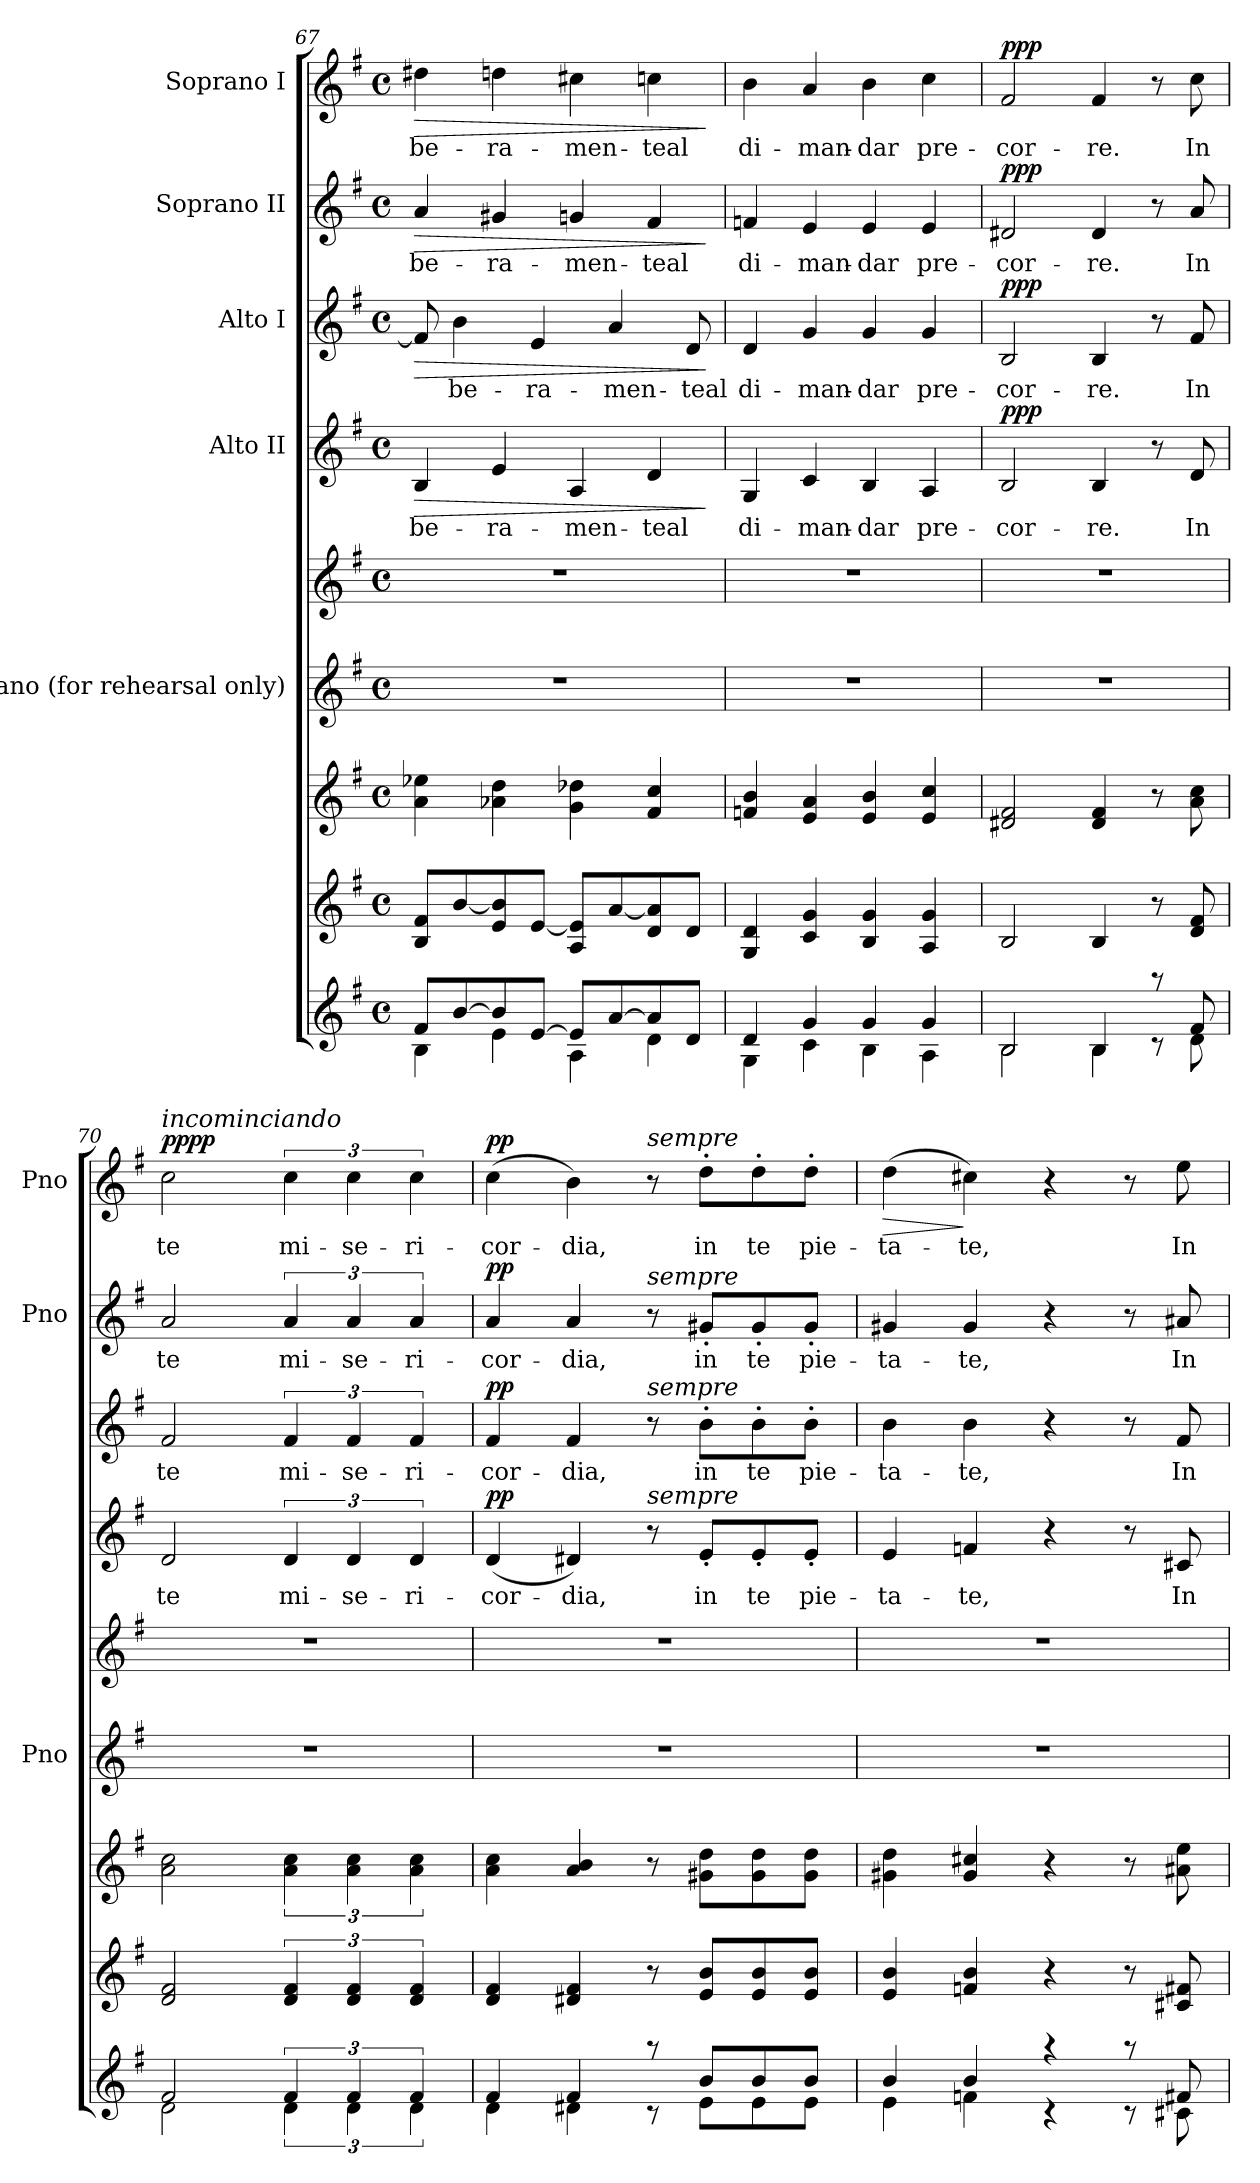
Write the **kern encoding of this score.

**kern	**kern	**kern	**kern	**kern	**kern	**text	**dynam	**kern	**text	**dynam	**kern	**text	**dynam	**kern	**text	**dynam
*part8	*part7	*part6	*part5	*part5	*part4	*part4	*part4	*part3	*part3	*part3	*part2	*part2	*part2	*part1	*part1	*part1
*staff9	*staff8	*staff7	*staff6	*staff5	*staff4	*staff4	*staff4	*staff3	*staff3	*staff3	*staff2	*staff2	*staff2	*staff1	*staff1	*staff1
*	*	*	*I"Piano  (for rehearsal only)	*	*I"Alto II	*	*	*I"Alto I	*	*	*I"Soprano II	*	*	*I"Soprano I	*	*
*	*	*	*I'Pno	*	*	*	*	*	*	*	*I'Pno	*	*	*I'Pno	*	*
!!LO:PB:g=z
*clefG2	*clefG2	*clefG2	*clefG2	*clefG2	*clefG2	*	*	*clefG2	*	*	*clefG2	*	*	*clefG2	*	*
*k[f#]	*k[f#]	*k[f#]	*k[f#]	*k[f#]	*k[f#]	*	*	*k[f#]	*	*	*k[f#]	*	*	*k[f#]	*	*
*G:	*G:	*G:	*G:	*G:	*G:	*	*	*G:	*	*	*G:	*	*	*G:	*	*
*M4/4	*M4/4	*M4/4	*M4/4	*M4/4	*M4/4	*	*	*M4/4	*	*	*M4/4	*	*	*M4/4	*	*
*met(c)	*met(c)	*met(c)	*met(c)	*met(c)	*met(c)	*	*	*met(c)	*	*	*met(c)	*	*	*met(c)	*	*
=67	=67	=67	=67	=67	=67	=67	=67	=67	=67	=67	=67	=67	=67	=67	=67	=67
*^	*	*	*	*	*	*	*	*	*	*	*	*	*	*	*	*
!	!	!	!	!	!	!	!LO:LY:b	!LO:HP:b	!	!	!LO:HP:b	!	!LO:LY:b	!LO:HP:b	!	!LO:LY:b	!LO:HP:b
8f#/L	4B\	8B/ 8f#/L	4a\ 4ee-X\	1r	1r	4B/	-be-	>	8f#/]	.	>	4a/	-be-	>	4dd#X\	-be-	>
!	!	!	!	!	!	!	!	!	!	!LO:LY:b	!	!	!	!	!	!	!
[8b/	.	[8b/	.	.	.	.	.	.	4b\	-be-	.	.	.	.	.	.	.
!	!	!	!	!	!	!	!LO:LY:b	!	!	!	!	!	!LO:LY:b	!	!	!LO:LY:b	!
8b/]	4e\	8e/ 8b/]	4a-X\ 4dd\	.	.	4e/	-ra-	.	.	.	.	4g#X/	-ra-	.	4ddn\	-ra-	.
!	!	!	!	!	!	!	!	!	!	!LO:LY:b	!	!	!	!	!	!	!
[8e/J	.	[8e/J	.	.	.	.	.	.	4e/	-ra-	.	.	.	.	.	.	.
!	!	!	!	!	!	!	!LO:LY:b	!	!	!	!	!	!LO:LY:b	!	!	!LO:LY:b	!
8e/L]	4A\	8A/ 8e/]L	4g\ 4dd-X\	.	.	4A/	-men-	.	.	.	.	4gn/	-men-	.	4cc#X\	-men-	.
!	!	!	!	!	!	!	!	!	!	!LO:LY:b	!	!	!	!	!	!	!
[8a/	.	[8a/	.	.	.	.	.	.	4a/	-men-	.	.	.	.	.	.	.
!	!	!	!	!	!	!	!LO:LY:b	!	!	!	!	!	!LO:LY:b	!	!	!LO:LY:b	!
8a/]	4d\	8d/ 8a/]	4f#/ 4cc/	.	.	4d/	teal	.	.	.	.	4f#/	teal	.	4ccn\	teal	.
!	!	!	!	!	!	!	!	!	!	!LO:LY:b	!	!	!	!	!	!	!
8d/J	.	8d/J	.	.	.	.	.	.	8d/	teal	.	.	.	.	.	.	.
*v	*v	*	*	*	*	*	*	*	*	*	*	*	*	*	*	*	*
.	.	.	.	.	.	.	]	.	.	]	.	.	]	.	.	]
!!LO:PB:g=z
=68	=68	=68	=68	=68	=68	=68	=68	=68	=68	=68	=68	=68	=68	=68	=68	=68
*^	*	*	*	*	*	*	*	*	*	*	*	*	*	*	*	*
!	!	!	!	!	!	!	!LO:LY:b	!	!	!LO:LY:b	!	!	!LO:LY:b	!	!	!LO:LY:b	!
4d/	4G\	4G/ 4d/	4fn/ 4b/	1r	1r	4G/	di-	.	4d/	di-	.	4fn/	di-	.	4b\	di-	.
!	!	!	!	!	!	!	!LO:LY:b	!	!	!LO:LY:b	!	!	!LO:LY:b	!	!	!LO:LY:b	!
4g/	4c\	4c/ 4g/	4e/ 4a/	.	.	4c/	-man-	.	4g/	-man-	.	4e/	-man-	.	4a/	-man-	.
!	!	!	!	!	!	!	!LO:LY:b	!	!	!LO:LY:b	!	!	!LO:LY:b	!	!	!LO:LY:b	!
4g/	4B\	4B/ 4g/	4e/ 4b/	.	.	4B/	-dar	.	4g/	-dar	.	4e/	-dar	.	4b\	-dar	.
!	!	!	!	!	!	!	!LO:LY:b	!	!	!LO:LY:b	!	!	!LO:LY:b	!	!	!LO:LY:b	!
4g/	4A\	4A/ 4g/	4e/ 4cc/	.	.	4A/	pre-	.	4g/	pre-	.	4e/	pre-	.	4cc\	pre-	.
=69	=69	=69	=69	=69	=69	=69	=69	=69	=69	=69	=69	=69	=69	=69	=69	=69	=69
!	!	!	!	!	!	!	!LO:LY:b	!LO:DY:b	!	!LO:LY:b	!LO:DY:b	!	!LO:LY:b	!LO:DY:b	!	!LO:LY:b	!LO:DY:b
2B/	2B\	2B/	2d#X/ 2f#/	1r	1r	2B/	-cor-	ppp	2B/	-cor-	ppp	2d#X/	-cor-	ppp	2f#/	-cor-	ppp
!	!	!	!	!	!	!	!LO:LY:b	!	!	!LO:LY:b	!	!	!LO:LY:b	!	!	!LO:LY:b	!
4B/	4B\	4B/	4d#/ 4f#/	.	.	4B/	-re.	.	4B/	-re.	.	4d#/	-re.	.	4f#/	-re.	.
8raa	8rc	8r	8r	.	.	8r	.	.	8r	.	.	8r	.	.	8r	.	.
!	!	!	!	!	!	!	!LO:LY:b	!	!	!LO:LY:b	!	!	!LO:LY:b	!	!	!LO:LY:b	!
8f#/	8d\	8d/ 8f#/	8a\ 8cc\	.	.	8d/	In	.	8f#/	In	.	8a/	In	.	8cc\	In	.
=70	=70	=70	=70	=70	=70	=70	=70	=70	=70	=70	=70	=70	=70	=70	=70	=70	=70
!	!	!	!	!	!	!	!	!	!	!	!	!	!	!	!LO:TX:a:i:t=incominciando	!	!
!	!	!	!	!	!	!	!LO:LY:b	!	!	!LO:LY:b	!	!	!LO:LY:b	!	!	!LO:LY:b	!LO:DY:b
2f#/	2d\	2d/ 2f#/	2a\ 2cc\	1r	1r	2d/	te	.	2f#/	te	.	2a/	te	.	2cc\	te	pppp
!	!	!	!	!	!	!	!LO:LY:b	!	!	!LO:LY:b	!	!	!LO:LY:b	!	!	!LO:LY:b	!
6f#/	6d\	6d/ 6f#/	6a\ 6cc\	.	.	6d/	mi-	.	6f#/	mi-	.	6a/	mi-	.	6cc\	mi-	.
!	!	!	!	!	!	!	!LO:LY:b	!	!	!LO:LY:b	!	!	!LO:LY:b	!	!	!LO:LY:b	!
6f#/	6d\	6d/ 6f#/	6a\ 6cc\	.	.	6d/	-se-	.	6f#/	-se-	.	6a/	-se-	.	6cc\	-se-	.
!	!	!	!	!	!	!	!LO:LY:b	!	!	!LO:LY:b	!	!	!LO:LY:b	!	!	!LO:LY:b	!
6f#/	6d\	6d/ 6f#/	6a\ 6cc\	.	.	6d/	-ri-	.	6f#/	-ri-	.	6a/	-ri-	.	6cc\	-ri-	.
=71	=71	=71	=71	=71	=71	=71	=71	=71	=71	=71	=71	=71	=71	=71	=71	=71	=71
!	!	!	!	!	!	!	!LO:LY:b	!LO:DY:b	!	!LO:LY:b	!LO:DY:b	!	!LO:LY:b	!LO:DY:b	!	!LO:LY:b	!LO:DY:b
4f#/	4d\	4d/ 4f#/	4a\ 4cc\	1r	1r	(<4d/	-cor-	pp	4f#/	-cor-	pp	4a/	-cor-	pp	(>4cc\	-cor-	pp
!	!	!	!	!	!	!	!LO:LY:b	!	!	!LO:LY:b	!	!	!LO:LY:b	!	!	!LO:LY:b	!
4f#/	4d#X\	4d#X/ 4f#/	4a/ 4b/	.	.	4d#X/)	-dia,	.	4f#/	-dia,	.	4a/	-dia,	.	4b\)	-dia,	.
!	!	!	!	!	!	!	!	!	!	!	!	!	!	!	!LO:TX:a:i:t=sempre	!	!
!	!	!	!	!	!	!	!	!	!	!	!	!LO:TX:a:i:t=sempre	!	!	!	!	!
!	!	!	!	!	!	!	!	!	!LO:TX:a:i:t=sempre	!	!	!	!	!	!	!	!
!	!	!	!	!	!	!LO:TX:a:i:t=sempre	!	!	!	!	!	!	!	!	!	!	!
8raa	8rc	8r	8r	.	.	8r	.	.	8r	.	.	8r	.	.	8r	.	.
!	!	!	!	!	!	!	!LO:LY:b	!	!	!LO:LY:b	!	!	!LO:LY:b	!	!	!LO:LY:b	!
8b/L	8e\L	8e/ 8b/L	8g#X\ 8dd\L	.	.	8e'/L	in	.	8b'\L	in	.	8g#X'/L	in	.	8dd'\L	in	.
!	!	!	!	!	!	!	!LO:LY:b	!	!	!LO:LY:b	!	!	!LO:LY:b	!	!	!LO:LY:b	!
8b/	8e\	8e/ 8b/	8g#\ 8dd\	.	.	8e'/	te	.	8b'\	te	.	8g#'/	te	.	8dd'\	te	.
!	!	!	!	!	!	!	!LO:LY:b	!	!	!LO:LY:b	!	!	!LO:LY:b	!	!	!LO:LY:b	!
8b/J	8e\J	8e/ 8b/J	8g#\ 8dd\J	.	.	8e'/J	pie-	.	8b'\J	pie-	.	8g#'/J	pie-	.	8dd'\J	pie-	.
=72	=72	=72	=72	=72	=72	=72	=72	=72	=72	=72	=72	=72	=72	=72	=72	=72	=72
!	!	!	!	!	!	!	!LO:LY:b	!	!	!LO:LY:b	!	!	!LO:LY:b	!	!	!LO:LY:b	!LO:HP:b
4b/	4e\	4e/ 4b/	4g#X\ 4dd\	1r	1r	4e/	-ta-	.	4b\	-ta-	.	4g#X/	-ta-	.	(>4dd\	-ta-	>
!	!	!	!	!	!	!	!LO:LY:b	!	!	!LO:LY:b	!	!	!LO:LY:b	!	!	!LO:LY:b	!
4b/	4fn\	4fn/ 4b/	4g#/ 4cc#X/	.	.	4fn/	-te,	.	4b\	-te,	.	4g#/	-te,	.	4cc#X\)	-te,	]
4raa	4rc	4r	4r	.	.	4r	.	.	4r	.	.	4r	.	.	4r	.	.
8raa	8rc	8r	8r	.	.	8r	.	.	8r	.	.	8r	.	.	8r	.	.
!	!	!	!	!	!	!	!LO:LY:b	!	!	!LO:LY:b	!	!	!LO:LY:b	!	!	!LO:LY:b	!
8f#X/	8c#X\	8c#X/ 8f#X/	8a#X\ 8ee\	.	.	8c#X/	In	.	8f#/	In	.	8a#X/	In	.	8ee\	In	.
*v	*v	*	*	*	*	*	*	*	*	*	*	*	*	*	*	*	*
=	=	=	=	=	=	=	=	=	=	=	=	=	=	=	=	=
*-	*-	*-	*-	*-	*-	*-	*-	*-	*-	*-	*-	*-	*-	*-	*-	*-
